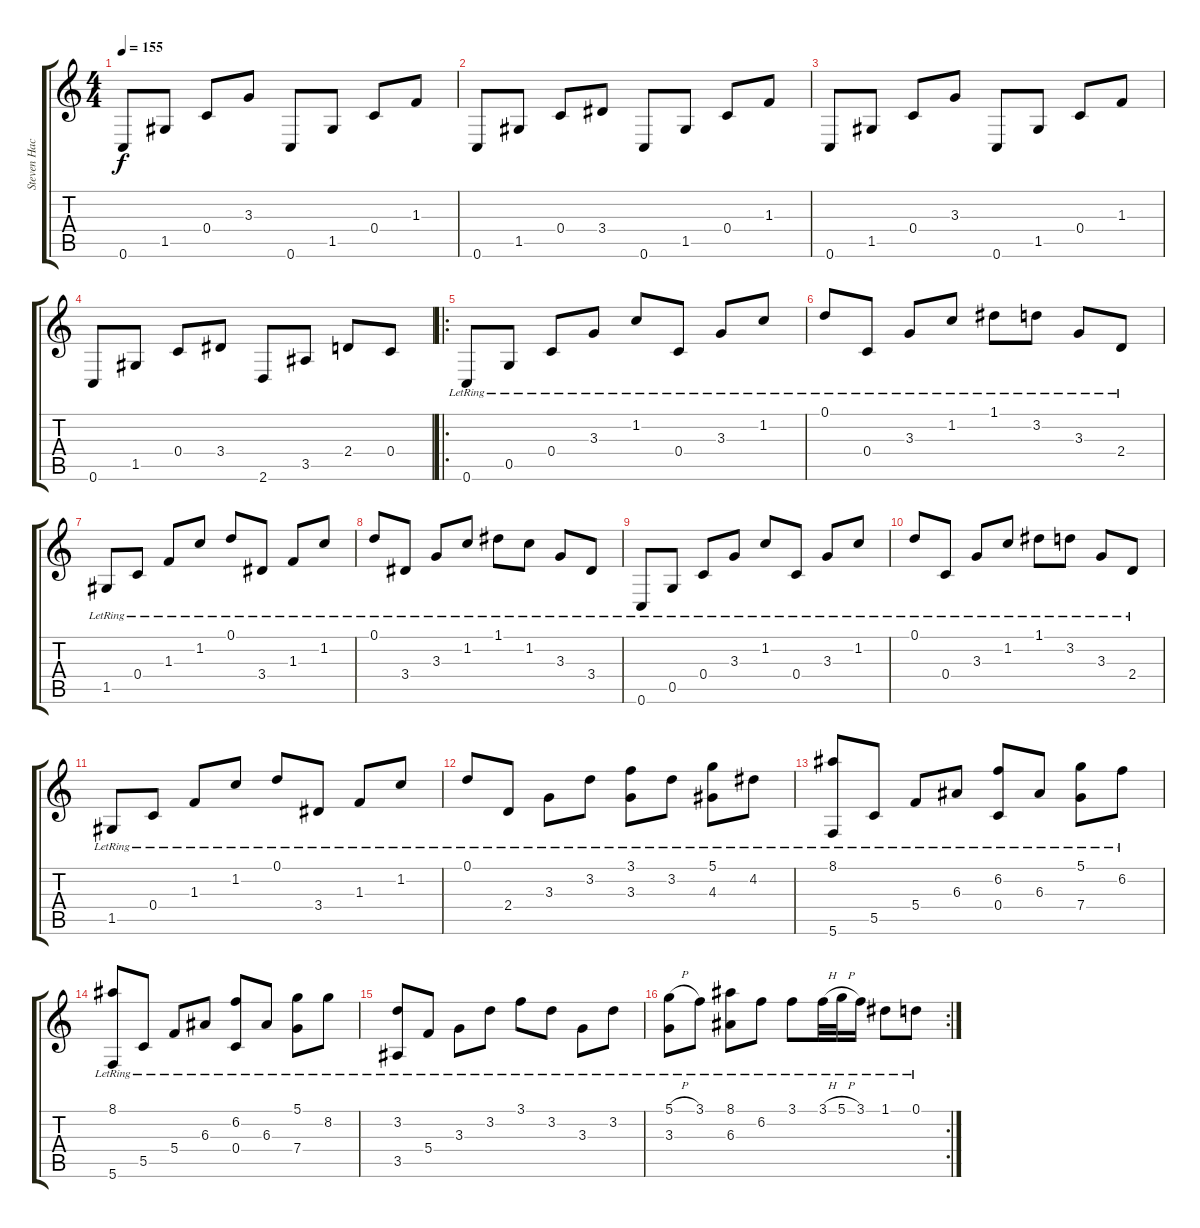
\track ("Steven Hackney Clean" "Steven Hac") {solo instrument electricguitarjazz bank 255}
\staff {score tabs}
\tuning (D4 B3 E3 C3 G2 C2) {hide}
\ts (4 4)
\tempo 155
\clef g2
\ks c
0.6.8{dy f} 1.5.8 0.4.8 3.3.8 0.6.8 1.5.8 0.4.8 1.3.8 |
0.6.8 1.5.8 0.4.8 3.4.8 0.6.8 1.5.8 0.4.8 1.3.8 |
0.6.8 1.5.8 0.4.8 3.3.8 0.6.8 1.5.8 0.4.8 1.3.8 |
0.6.8 1.5.8 0.4.8 3.4.8 2.6.8 3.5.8 2.4.8 0.4.8 |
\ro
0.6{lr}.8 0.5{lr}.8 0.4{lr}.8 3.3{lr}.8 1.2{lr}.8 0.4{lr}.8 3.3{lr}.8 1.2{lr}.8 |
0.1{lr}.8 0.4{lr}.8 3.3{lr}.8 1.2{lr}.8 1.1{lr}.8 3.2{lr}.8 3.3{lr}.8 2.4{lr}.8 |
1.5{lr}.8 0.4{lr}.8 1.3{lr}.8 1.2{lr}.8 0.1{lr}.8 3.4{lr}.8 1.3{lr}.8 1.2{lr}.8 |
0.1{lr}.8 3.4{lr}.8 3.3{lr}.8 1.2{lr}.8 1.1{lr}.8 1.2{lr}.8 3.3{lr}.8 3.4{lr}.8 |
0.6{lr}.8 0.5{lr}.8 0.4{lr}.8 3.3{lr}.8 1.2{lr}.8 0.4{lr}.8 3.3{lr}.8 1.2{lr}.8 |
0.1{lr}.8 0.4{lr}.8 3.3{lr}.8 1.2{lr}.8 1.1{lr}.8 3.2{lr}.8 3.3{lr}.8 2.4{lr}.8 |
1.5{lr}.8 0.4{lr}.8 1.3{lr}.8 1.2{lr}.8 0.1{lr}.8 3.4{lr}.8 1.3{lr}.8 1.2{lr}.8 |
0.1{lr}.8 2.4{lr}.8 3.3{lr}.8 3.2{lr}.8 (3.1{lr} 3.3{lr}).8 3.2{lr}.8 (5.1{lr} 4.3{lr}).8 4.2{lr}.8 |
(8.1{lr} 5.6{lr}).8 5.5{lr}.8 5.4{lr}.8 6.3{lr}.8 (6.2{lr} 0.4{lr}).8 6.3{lr}.8 (5.1{lr} 7.4{lr}).8 6.2{lr}.8 |
(8.1{lr} 5.6{lr}).8 5.5{lr}.8 5.4{lr}.8 6.3{lr}.8 (6.2{lr} 0.4{lr}).8 6.3{lr}.8 (5.1{lr} 7.4{lr}).8 8.2{lr}.8 |
(3.2{lr} 3.5{lr}).8 5.4{lr}.8 3.3{lr}.8 3.2{lr}.8 3.1{lr}.8 3.2{lr}.8 3.3{lr}.8 3.2{lr}.8 |
\rc 2
(5.1{h lr} 3.3{lr}).8 3.1{lr}.8 (8.1{lr} 6.3{lr}).8 6.2{lr}.8 3.1{lr}.8 3.1{h lr}.32 5.1{h lr}.32 3.1{lr}.16 1.1{lr}.8 0.1{lr}.8
